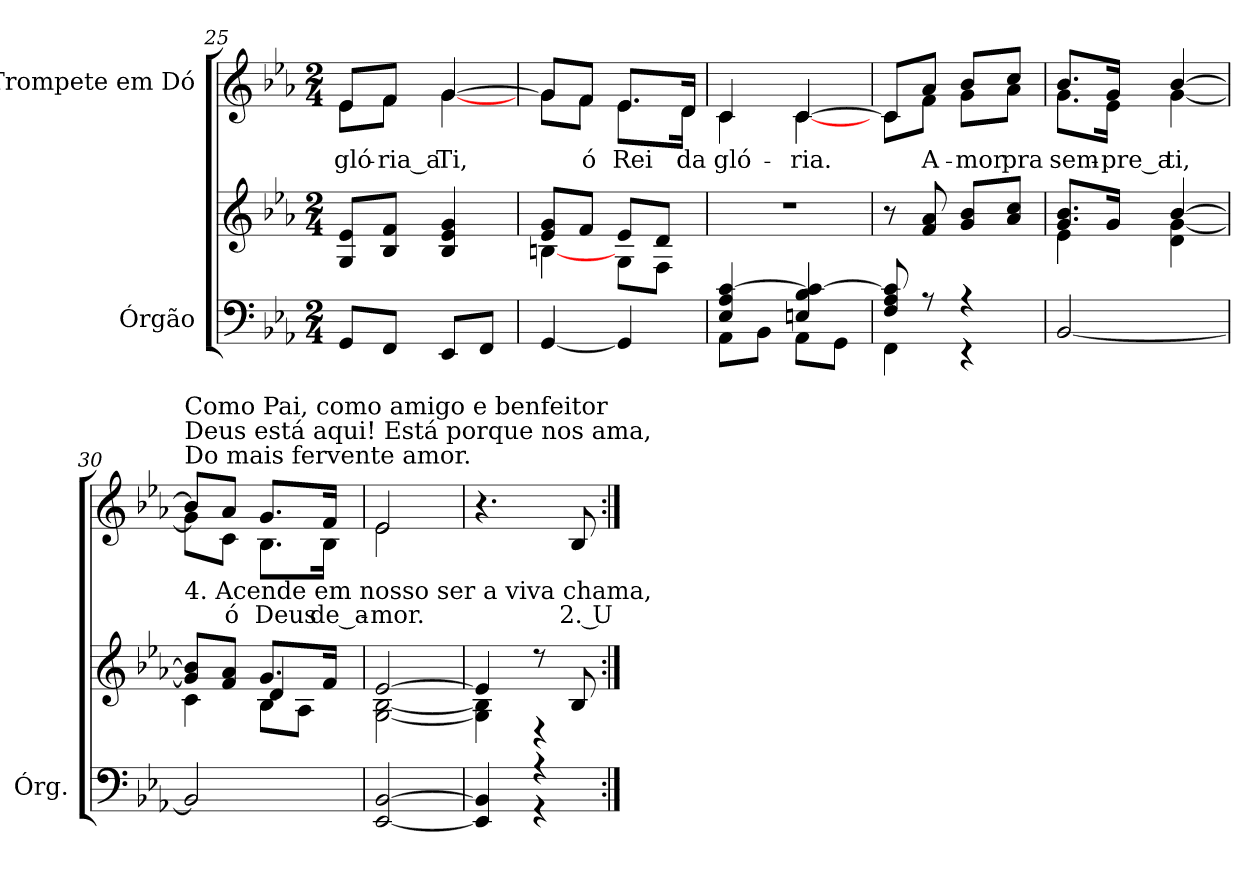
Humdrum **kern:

**kern	**kern	**kern	**text
*part2	*part2	*part1	*part1
*staff3	*staff2	*staff1	*staff1
*I"Órgão	*	*I"Trompete em Dó	*
*I'Órg.	*	*	*
*clefF4	*clefG2	*clefG2	*
*k[b-e-a-]	*k[b-e-a-]	*k[b-e-a-]	*
*E-:	*E-:	*E-:	*
*M2/4	*M2/4	*M2/4	*
=25	=25	=25	=25
!	!	!	!LO:LY:b:color=#000000
*	*	*^	*
8GGi/L	8Gi/ 8e-iL	8e-i/L	8e-i\L	gló-
!	!	!	!	!LO:LY:b:color=#000000
8FFi/J	8B-i/ 8fiJ	8fi/J	8fi\J	-ria_a
!	!	!	!	!LO:LY:b:color=#000000
8EE-i/L	4B-i/ 4e-i 4gi	[>4gi/	[<4gi\	Ti,
8FFi/J	.	.	.	.
=26	=26	=26	=26	=26
*	*^	*	*	*
[<4GGi/	8e-i/ 8giL	[<4Bni\	8gi/L]	8gi\L	.
!	!	!	!	!	!LO:LY:b:color=#000000
.	8fi/J	.	8fi/J	8fi\J	ó
!	!	!	!	!	!LO:LY:b:color=#000000
4GGi/]	8e-i/L	8Gi\L	8.e-i/L	8.e-i\L	Rei
.	8di/J	8Fi\J	.	.	.
!	!	!	!	!	!LO:LY:b:color=#000000
.	.	.	16di/Jk	16di\Jk	da
*	*v	*v	*	*	*
=27	=27	=27	=27	=27
*^	*	*	*	*
!	!	!LO:N:vis=1	!	!	!
!	!	!	!	!	!LO:LY:b:color=#000000
4E-i/ 4A-i [>4ci	8AA-i\L	2r	4ci/	4ci\	gló-
.	8BB-i\J	.	.	.	.
!	!	!	!	!	!LO:LY:b:color=#000000
4Eni/ 4B-i 4ci_>	8AA-i\L	.	[>4ci/	[<4ci\	-ria.
.	8GGi\J	.	.	.	.
=28	=28	=28	=28	=28	=28
8Fi/ 8A-i 8ci]	4FFi\	8r	8ci/L]	8ci\L	.
!	!	!	!	!	!LO:LY:b:color=#000000
8r	.	8fi/ 8a-i	8a-i/J	8fi\J	A-
!	!	!	!	!	!LO:LY:b:color=#000000
4r	4r	8gi/ 8b-iL	8b-i/L	8gi\L	-mor
!	!	!	!	!	!LO:LY:b:color=#000000
.	.	8a-i/ 8cciJ	8cci/J	8a-i\J	pra
*v	*v	*	*	*	*
=29	=29	=29	=29	=29
*	*^	*	*	*
!	!	!	!	!	!LO:LY:b:color=#000000
[<2BB-i/	8.gi/ 8.b-iL	4e-i\	8.b-i/L	8.gi\L	sem-
!	!	!	!	!	!LO:LY:b:color=#000000
.	16gi/Jk	.	16gi/Jk	16e-i\Jk	-pre_a
!	!	!	!	!	!LO:LY:b:color=#000000
.	[>4b-i/	4di\ [<4gi	[>4b-i/	[<4gi\	ti,
!!LO:LB:g=z	!!
=30	=30	=30	=30	=30	=30
*	*	*^	*	*	*
!	!	!	!	!LO:TX:b:t=4.  Acende em nosso ser a viva chama,	!	!
!	!	!	!	!LO:TX:t=Do mais fervente amor.	!	!
!	!	!	!	!LO:TX:t=Deus está aqui! Está porque nos ama,	!	!
!	!	!	!	!LO:TX:t=Como Pai, como amigo e benfeitor	!	!
2BB-i/]	8gi/] 8b-i]L	4ci\	4ryy	8b-i/L]	8gi\L]	.
!	!	!	!	!	!	!LO:LY:b:color=#000000
.	8fi/ 8a-iJ	.	.	8a-i/J	8ci\J	ó
!	!	!	!	!	!	!LO:LY:b:color=#000000
.	8.gi/L	8B-i\L	4di/	8.gi/L	8.B-i\L	Deus
.	.	8A-i\J	.	.	.	.
!	!	!	!	!	!	!LO:LY:b:color=#000000
.	16fi/Jk	.	.	16fi/Jk	16B-i\Jk	de_a-
*	*	*v	*v	*	*	*
=31	=31	=31	=31	=31	=31
!	!	!	!	!	!LO:LY:b:color=#000000
[<2EE-i/ [>2BB-i	[>2e-i/	[<2Gi\ [<2B-i	2e-i/	2e-i\	-mor.
=32	=32	=32	=32	=32	=32
*^	*	*	*	*	*
!	!	!	!	!LO:TX:b:t=5.  Ergamos a Jesus o nosso canto,	!	!
!	!	!	!	!LO:TX:t=Pedindo proteção!	!	!
!	!	!	!	!LO:TX:t=Deus está aqui! A dar consolo santo,	!	!
!	!	!	!	!LO:TX:t=E a nossa sublime salvação.	!	!
*	*	*	*	*v	*v	*
4EE-i/] 4BB-i]	4ryy	4e-i/]	4Gi\] 4B-i]	4.r	.
4r	4r	8r	4r	.	.
!	!	!	!	!	!LO:LY:b:color=#000000
.	.	8B-i/	.	8B-i/	2. U-
*v	*v	*	*	*	*
*	*v	*v	*	*
=:|!	=:|!	=:|!	=:|!
*-	*-	*-	*-
